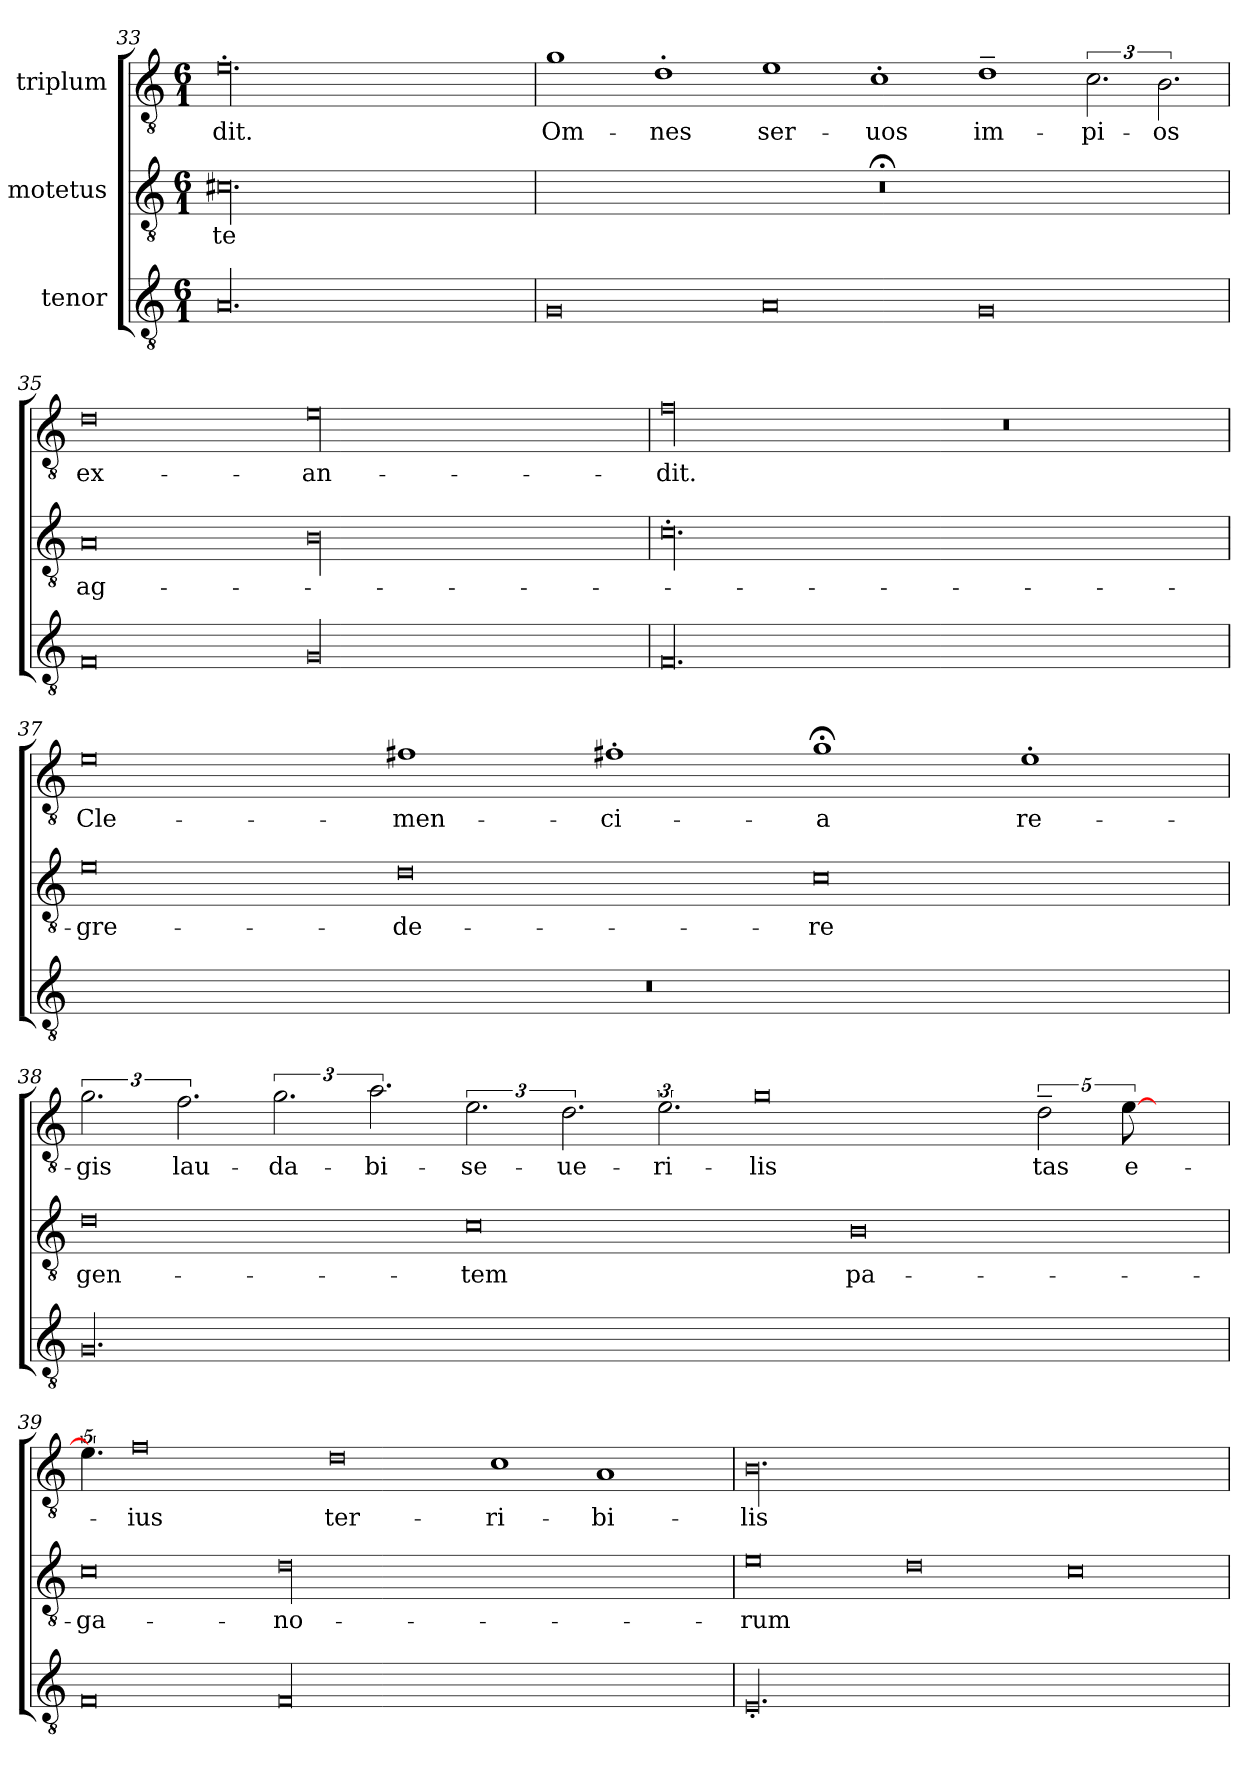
**kern	**kern	**text	**kern	**text
*part3	*part2	*part2	*part1	*part1
*staff3	*staff2	*staff2	*staff1	*staff1
*I"tenor	*I"motetus	*	*I"triplum	*
*clefGv2	*clefGv2	*	*clefGv2	*
*k[]	*k[]	*	*k[]	*
*C:	*C:	*	*C:	*
*M6/1	*M6/1	*	*M6/1	*
=33	=33	=33	=33	=33
00.A/	00.c#X\	-te	00.e'\	-dit.
=34	=34	=34	=34	=34
0G/	00.r;<	.	1g\	Om-
.	.	.	1d'\	-nes
0A/	.	.	1e\	ser-
.	.	.	1c'\	-uos
0G/	.	.	1d~\	im-
.	.	.	3.c\	-pi-
.	.	.	3.B\	-os
=35	=35	=35	=35	=35
0F/	0A/	ag-	0d\	ex-
00G/	00B\	.	00e\	-an-
=36	=36	=36	=36	=36
00.F/	00.c'\	.	00f\	-dit.
.	.	.	0r	.
=37	=37	=37	=37	=37
00.r	0e\	-gre-	0e\	Cle-
.	0d\	-de-	1f#X\	-men-
.	.	.	1f#X'\	-ci-
.	0c\	-re	1g;<\	-a
.	.	.	1e'\	re-
=38	=38	=38	=38	=38
00.G/	0d\	gen-	3.g\	-gis
.	.	.	3.f\	lau-
.	.	.	3.g\	-da-
.	.	.	3.a\	-bi-
.	0c\	-tem	3.e\	se-
.	.	.	3.d\	-ue-
.	.	.	3.e\	-ri-
.	.	.	0g\	-lis
.	0B\	pa-	.	.
.	.	.	5%2d~\	-tas
.	.	.	[10e\	e-
5.ryy	5.ryy	.	5.ryy	.
=39	=39	=39	=39	=39
0F/	0c\	-ga-	5.e\]	.
.	.	.	0f\	-ius
00F/	00d\	-no-	.	.
.	.	.	0d\	ter-
.	.	.	1c\	-ri-
.	.	.	1A/	-bi-
5.ryy	5.ryy	.	.	.
=40	=40	=40	=40	=40
00.E'/	0e\	-rum	00.B\	-lis
.	0d\	.	.	.
.	0c\	.	.	.
=	=	=	=	=
*-	*-	*-	*-	*-
